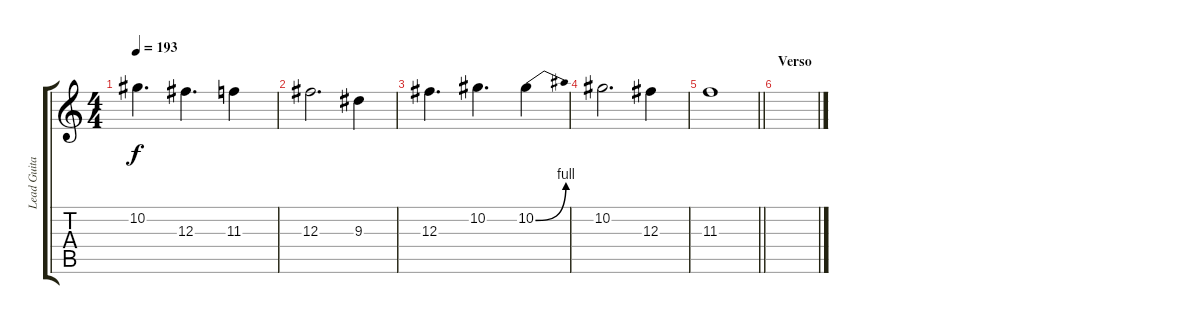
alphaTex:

\track ("Lead Guitar" "Lead Guita") {instrument distortionguitar}
\staff {score tabs}
\tuning (Eb4 Bb3 Gb3 Db3 Ab2 Eb2) {hide}
\ts (4 4)
\tempo 193
\clef g2
\ks c
10.2.4{d dy f} 12.3.4{d} 11.3.4 |
12.3.2{d} 9.3.4 |
12.3.4{d} 10.2.4{d} 10.2{be (bend 0 0 60 4)}.4 |
10.2.2{d} 12.3.4 |
\barLineRight lightlight
11.3.1 |
\section ("" "Verso")
